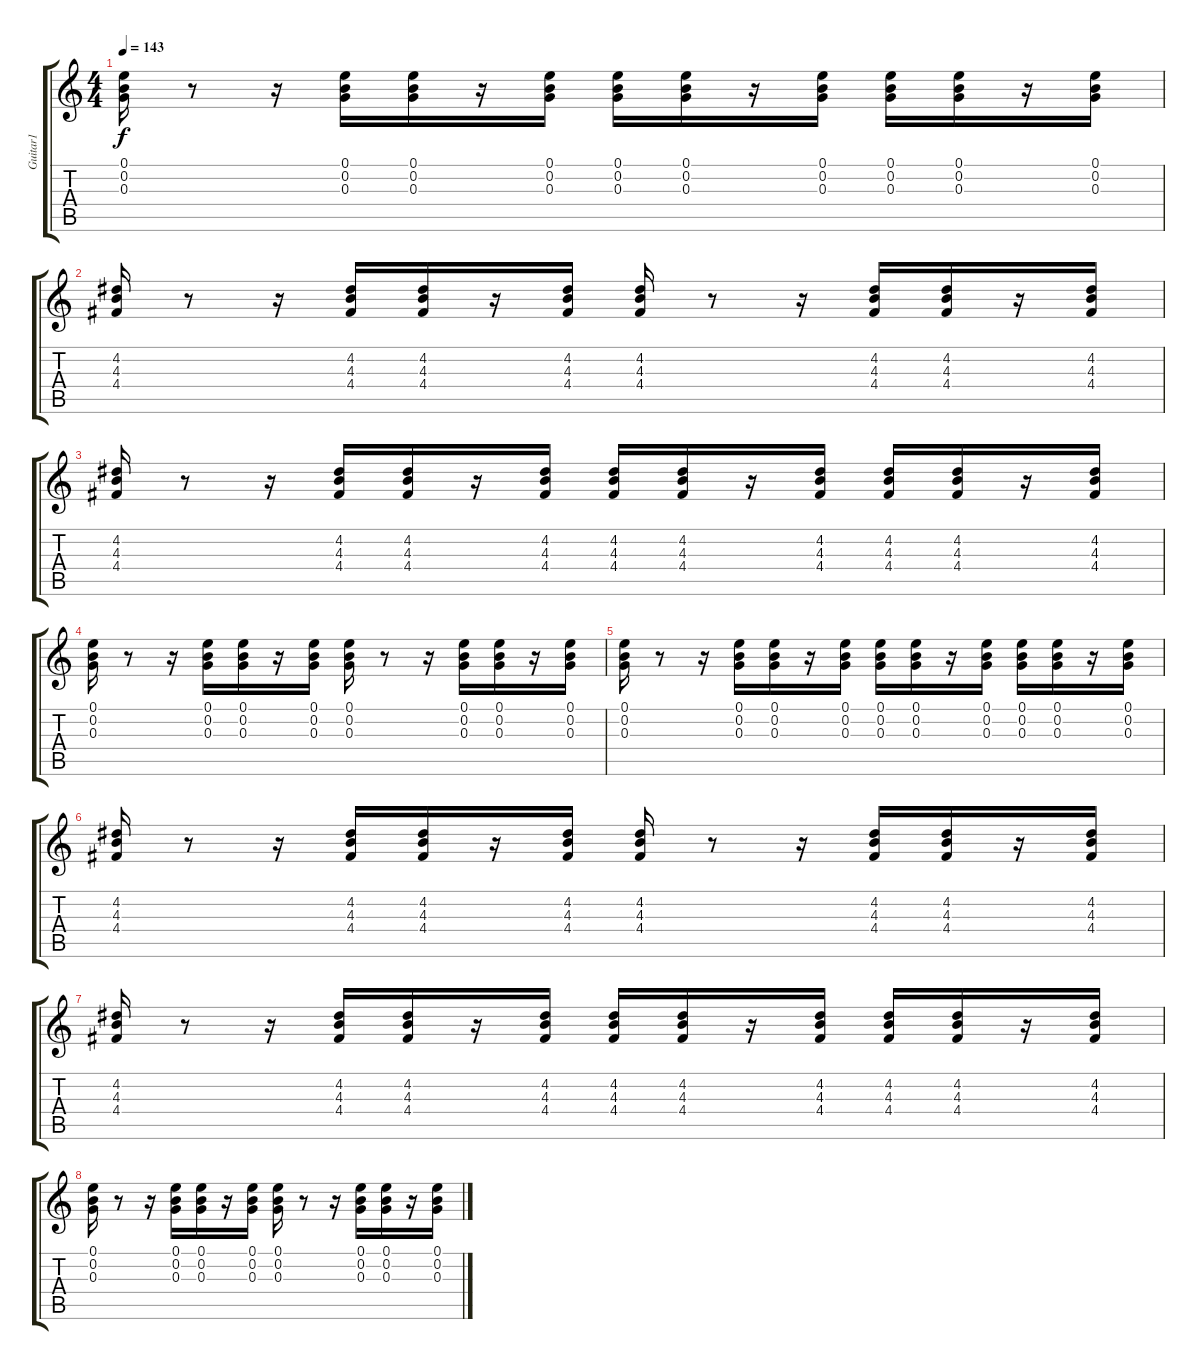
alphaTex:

\track ("Guitar1" "Guitar1") {instrument overdrivenguitar}
\staff {score tabs}
\tuning (E4 B3 G3 D3 A2 E2) {hide}
\ts (4 4)
\tempo 143
\clef g2
\ks c
(0.1 0.2 0.3).16{dy f} r.8 r.16 (0.1 0.2 0.3).16 (0.1 0.2 0.3).16 r.16 (0.1 0.2 0.3).16 (0.1 0.2 0.3).16 (0.1 0.2 0.3).16 r.16 (0.1 0.2 0.3).16 (0.1 0.2 0.3).16 (0.1 0.2 0.3).16 r.16 (0.1 0.2 0.3).16 |
(4.2 4.3 4.4).16 r.8 r.16 (4.2 4.3 4.4).16 (4.2 4.3 4.4).16 r.16 (4.2 4.3 4.4).16 (4.2 4.3 4.4).16 r.8 r.16 (4.2 4.3 4.4).16 (4.2 4.3 4.4).16 r.16 (4.2 4.3 4.4).16 |
(4.2 4.3 4.4).16 r.8 r.16 (4.2 4.3 4.4).16 (4.2 4.3 4.4).16 r.16 (4.2 4.3 4.4).16 (4.2 4.3 4.4).16 (4.2 4.3 4.4).16 r.16 (4.2 4.3 4.4).16 (4.2 4.3 4.4).16 (4.2 4.3 4.4).16 r.16 (4.2 4.3 4.4).16 |
(0.1 0.2 0.3).16 r.8 r.16 (0.1 0.2 0.3).16 (0.1 0.2 0.3).16 r.16 (0.1 0.2 0.3).16 (0.1 0.2 0.3).16 r.8 r.16 (0.1 0.2 0.3).16 (0.1 0.2 0.3).16 r.16 (0.1 0.2 0.3).16 |
(0.1 0.2 0.3).16 r.8 r.16 (0.1 0.2 0.3).16 (0.1 0.2 0.3).16 r.16 (0.1 0.2 0.3).16 (0.1 0.2 0.3).16 (0.1 0.2 0.3).16 r.16 (0.1 0.2 0.3).16 (0.1 0.2 0.3).16 (0.1 0.2 0.3).16 r.16 (0.1 0.2 0.3).16 |
(4.2 4.3 4.4).16 r.8 r.16 (4.2 4.3 4.4).16 (4.2 4.3 4.4).16 r.16 (4.2 4.3 4.4).16 (4.2 4.3 4.4).16 r.8 r.16 (4.2 4.3 4.4).16 (4.2 4.3 4.4).16 r.16 (4.2 4.3 4.4).16 |
(4.2 4.3 4.4).16 r.8 r.16 (4.2 4.3 4.4).16 (4.2 4.3 4.4).16 r.16 (4.2 4.3 4.4).16 (4.2 4.3 4.4).16 (4.2 4.3 4.4).16 r.16 (4.2 4.3 4.4).16 (4.2 4.3 4.4).16 (4.2 4.3 4.4).16 r.16 (4.2 4.3 4.4).16 |
(0.1 0.2 0.3).16 r.8 r.16 (0.1 0.2 0.3).16 (0.1 0.2 0.3).16 r.16 (0.1 0.2 0.3).16 (0.1 0.2 0.3).16 r.8 r.16 (0.1 0.2 0.3).16 (0.1 0.2 0.3).16 r.16 (0.1 0.2 0.3).16
